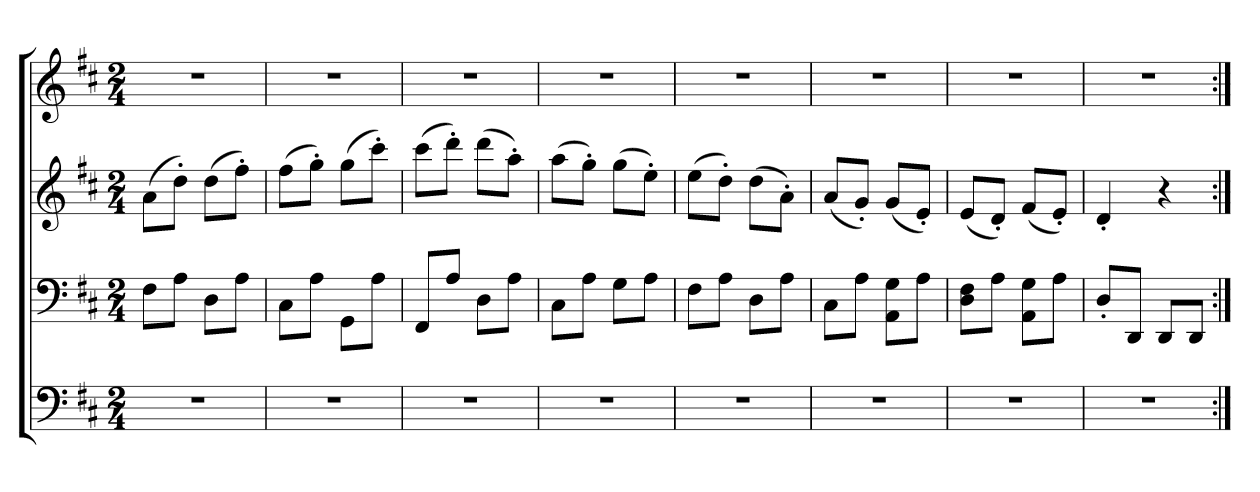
**kern	**kern	**kern	**kern
*part4	*part3	*part2	*part1
*staff4	*staff3	*staff2	*staff1
*clefF4	*clefF4	*clefG2	*clefG2
*k[f#c#]	*k[f#c#]	*k[f#c#]	*k[f#c#]
*D:	*D:	*D:	*D:
*M2/4	*M2/4	*M2/4	*M2/4
=	=	=	=
2r	8F#L	(8aL	2r
.	8AJ	8dd'J)	.
.	8DL	(8ddL	.
.	8AJ	8ff#'J)	.
=444	=444	=444	=444
2r	8C#L	(8ff#L	2r
.	8AJ	8gg'J)	.
.	8GGL	(8ggL	.
.	8AJ	8ccc#'J)	.
=445	=445	=445	=445
2r	8FF#L	(8ccc#L	2r
.	8AJ	8ddd'J)	.
.	8DL	(8dddL	.
.	8AJ	8aa'J)	.
=446	=446	=446	=446
2r	8C#L	(8aaL	2r
.	8AJ	8gg'J)	.
.	8GL	(8ggL	.
.	8AJ	8ee'J)	.
=447	=447	=447	=447
2r	8F#L	(8eeL	2r
.	8AJ	8dd'J)	.
.	8DL	(8ddL	.
.	8AJ	8a'J)	.
=448	=448	=448	=448
2r	8C#L	(8aL	2r
.	8AJ	8g'J)	.
.	8AA 8GL	(8gL	.
.	8AJ	8e'J)	.
=449	=449	=449	=449
2r	8D 8F#L	(8eL	2r
.	8AJ	8d'J)	.
.	8AA 8GL	(8f#L	.
.	8AJ	8e'J)	.
=450	=450	=450	=450
2r	8D'L	4d'	2r
.	8DDJ	.	.
.	8DDL	4r	.
.	8DDJ	.	.
=:|!	=:|!	=:|!	=:|!
*-	*-	*-	*-
